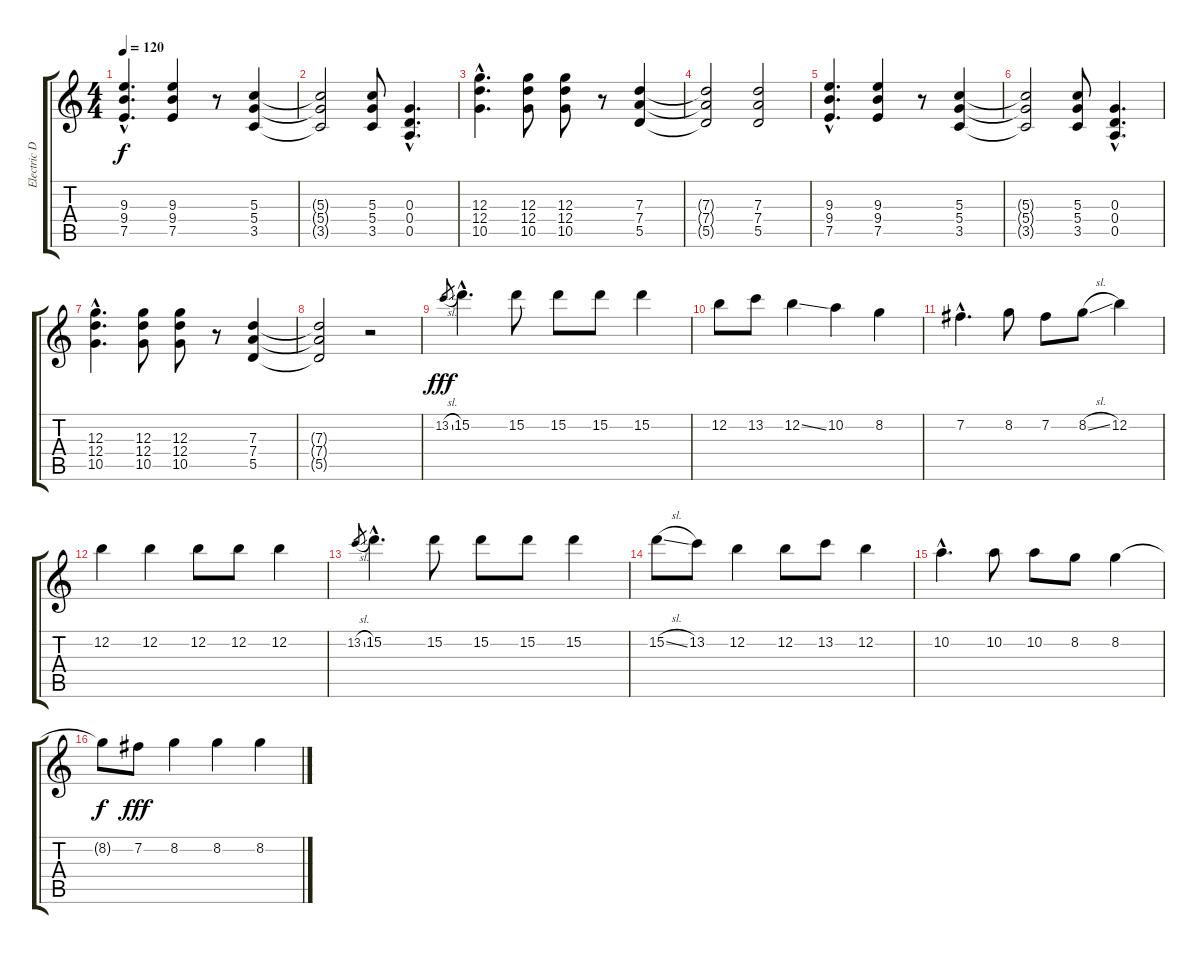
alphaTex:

\track ("Electric Dub" "Electric D") {instrument overdrivenguitar}
\staff {score tabs}
\tuning (E4 B3 G3 D3 A2 E2) {hide}
\ts (4 4)
\tempo 120
\clef g2
\ks c
(9.3{hac} 9.4{hac} 7.5{hac}).4{d dy f} (9.3 9.4 7.5).4 r.8 (5.3 5.4 3.5).4 |
(5.3{t} 5.4{t} 3.5{t}).2 (5.3 5.4 3.5).8 (0.3{hac} 0.4{hac} 0.5{hac}).4{d} |
(12.3{hac} 12.4{hac} 10.5{hac}).4{d} (12.3 12.4 10.5).8 (12.3 12.4 10.5).8 r.8 (7.3 7.4 5.5).4 |
(7.3{t} 7.4{t} 5.5{t}).2 (7.3 7.4 5.5).2 |
(9.3{hac} 9.4{hac} 7.5{hac}).4{d} (9.3 9.4 7.5).4 r.8 (5.3 5.4 3.5).4 |
(5.3{t} 5.4{t} 3.5{t}).2 (5.3 5.4 3.5).8 (0.3{hac} 0.4{hac} 0.5{hac}).4{d} |
(12.3{hac} 12.4{hac} 10.5{hac}).4{d} (12.3 12.4 10.5).8 (12.3 12.4 10.5).8 r.8 (7.3 7.4 5.5).4 |
(7.3{t} 7.4{t} 5.5{t}).2 r.2{instrument distortionguitar} |
13.2{sl}.8{gr dy fff} 15.2{hac}.4{d} 15.2.8 15.2.8 15.2.8 15.2.4 |
12.2.8 13.2.8 12.2{ss}.4 10.2.4 8.2.4 |
7.2{hac}.4{d} 8.2.8 7.2.8 8.2{sl}.8 12.2.4 |
12.2.4 12.2.4 12.2.8 12.2.8 12.2.4 |
13.2{sl}.8{gr} 15.2{hac}.4{d} 15.2.8 15.2.8 15.2.8 15.2.4 |
15.2{sl}.8 13.2.8 12.2.4 12.2.8 13.2.8 12.2.4 |
10.2{hac}.4{d} 10.2.8 10.2.8 8.2.8 8.2.4 |
8.2{t}.8{dy f} 7.2.8{dy fff} 8.2.4 8.2.4 8.2.4
